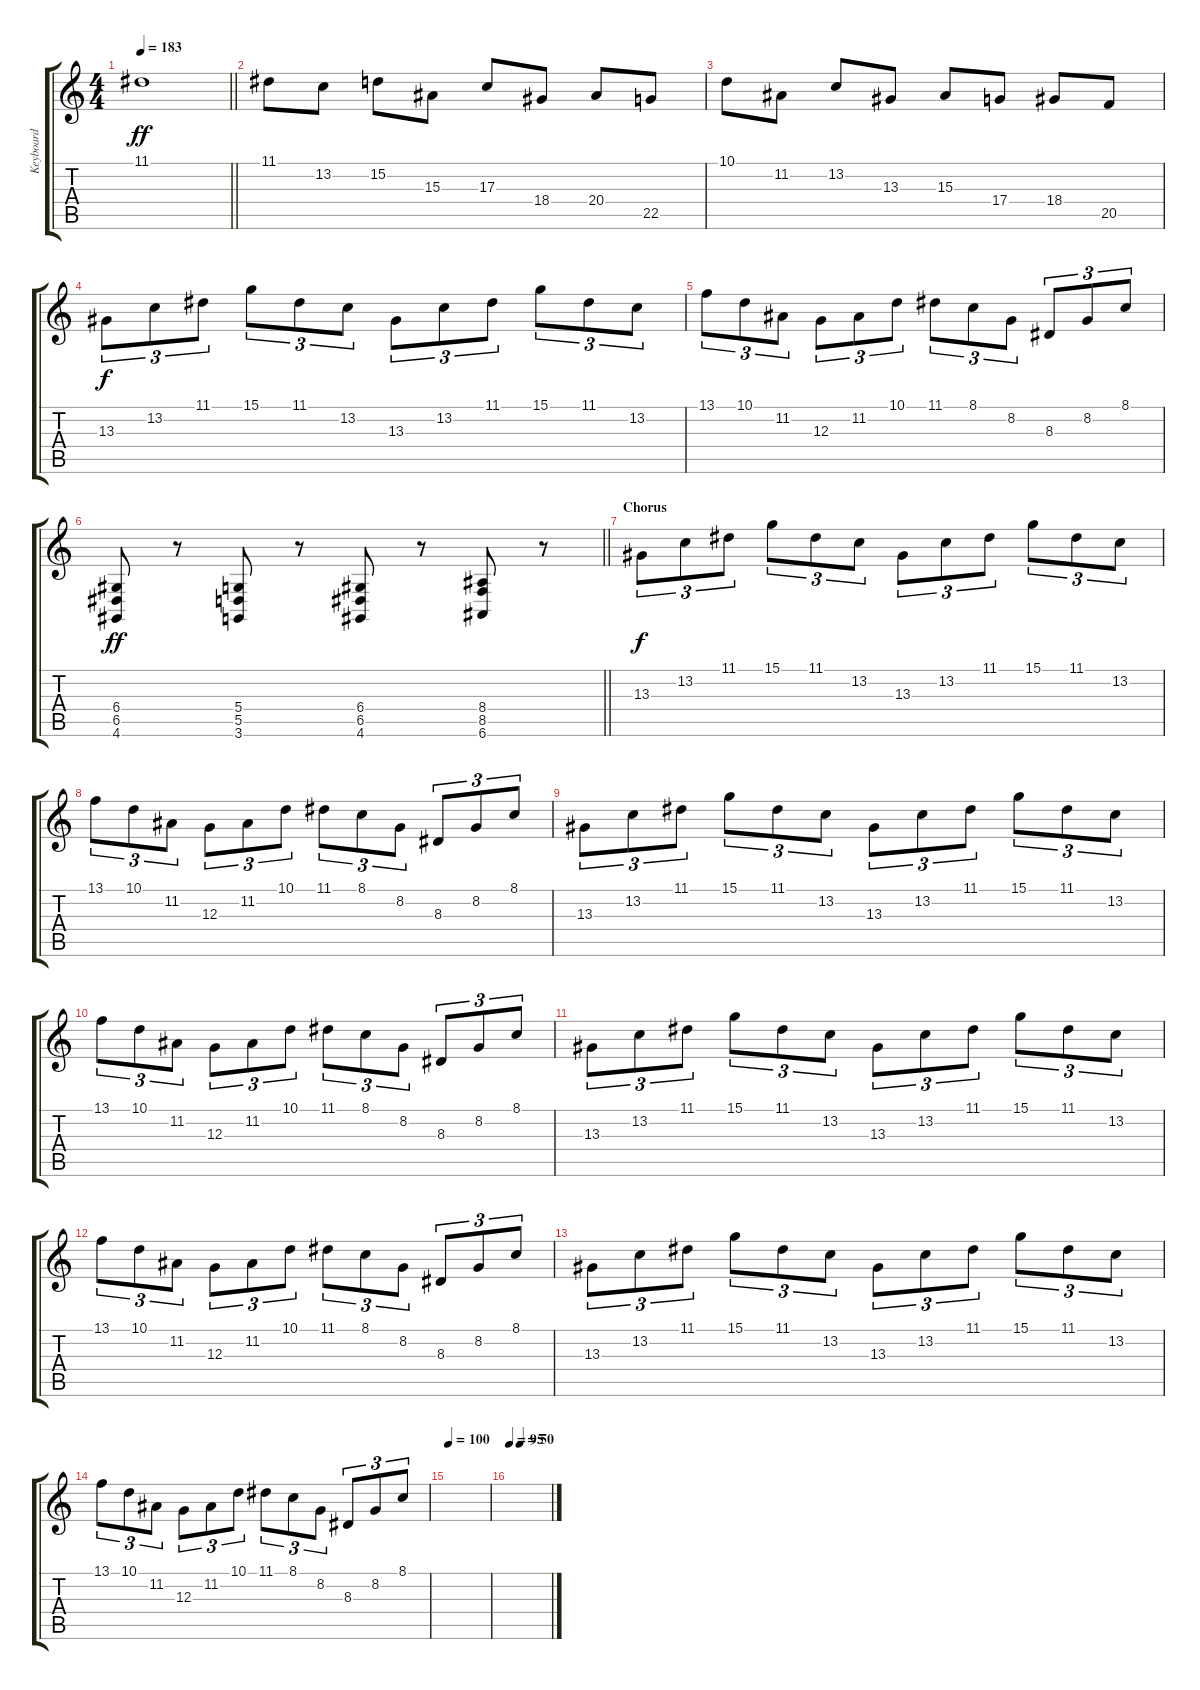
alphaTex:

\track ("Keyboard" "Keyboard") {instrument tremolostrings}
\staff {score tabs}
\tuning (E4 B3 G3 D3 A2 E2) {hide}
\ts (4 4)
\tempo 183
\clef g2
\barLineRight lightlight
\ks c
11.1.1{dy ff} |
11.1.8 13.2.8 15.2.8 15.3.8 17.3.8 18.4.8 20.4.8 22.5.8 |
10.1.8 11.2.8 13.2.8 13.3.8 15.3.8 17.4.8 18.4.8 20.5.8 |
13.3.8{tu (3 2) dy f} 13.2.8{tu (3 2)} 11.1.8{tu (3 2)} 15.1.8{tu (3 2)} 11.1.8{tu (3 2)} 13.2.8{tu (3 2)} 13.3.8{tu (3 2)} 13.2.8{tu (3 2)} 11.1.8{tu (3 2)} 15.1.8{tu (3 2)} 11.1.8{tu (3 2)} 13.2.8{tu (3 2)} |
13.1.8{tu (3 2)} 10.1.8{tu (3 2)} 11.2.8{tu (3 2)} 12.3.8{tu (3 2)} 11.2.8{tu (3 2)} 10.1.8{tu (3 2)} 11.1.8{tu (3 2)} 8.1.8{tu (3 2)} 8.2.8{tu (3 2)} 8.3.8{tu (3 2)} 8.2.8{tu (3 2)} 8.1.8{tu (3 2)} |
\barLineRight lightlight
(6.4 6.5 4.6).8{dy ff} r.8 (5.4 5.5 3.6).8 r.8 (6.4 6.5 4.6).8 r.8 (8.4 8.5 6.6).8 r.8 |
\section ("" "Chorus")
13.3.8{tu (3 2) dy f} 13.2.8{tu (3 2)} 11.1.8{tu (3 2)} 15.1.8{tu (3 2)} 11.1.8{tu (3 2)} 13.2.8{tu (3 2)} 13.3.8{tu (3 2)} 13.2.8{tu (3 2)} 11.1.8{tu (3 2)} 15.1.8{tu (3 2)} 11.1.8{tu (3 2)} 13.2.8{tu (3 2)} |
13.1.8{tu (3 2)} 10.1.8{tu (3 2)} 11.2.8{tu (3 2)} 12.3.8{tu (3 2)} 11.2.8{tu (3 2)} 10.1.8{tu (3 2)} 11.1.8{tu (3 2)} 8.1.8{tu (3 2)} 8.2.8{tu (3 2)} 8.3.8{tu (3 2)} 8.2.8{tu (3 2)} 8.1.8{tu (3 2)} |
13.3.8{tu (3 2)} 13.2.8{tu (3 2)} 11.1.8{tu (3 2)} 15.1.8{tu (3 2)} 11.1.8{tu (3 2)} 13.2.8{tu (3 2)} 13.3.8{tu (3 2)} 13.2.8{tu (3 2)} 11.1.8{tu (3 2)} 15.1.8{tu (3 2)} 11.1.8{tu (3 2)} 13.2.8{tu (3 2)} |
13.1.8{tu (3 2)} 10.1.8{tu (3 2)} 11.2.8{tu (3 2)} 12.3.8{tu (3 2)} 11.2.8{tu (3 2)} 10.1.8{tu (3 2)} 11.1.8{tu (3 2)} 8.1.8{tu (3 2)} 8.2.8{tu (3 2)} 8.3.8{tu (3 2)} 8.2.8{tu (3 2)} 8.1.8{tu (3 2)} |
13.3.8{tu (3 2)} 13.2.8{tu (3 2)} 11.1.8{tu (3 2)} 15.1.8{tu (3 2)} 11.1.8{tu (3 2)} 13.2.8{tu (3 2)} 13.3.8{tu (3 2)} 13.2.8{tu (3 2)} 11.1.8{tu (3 2)} 15.1.8{tu (3 2)} 11.1.8{tu (3 2)} 13.2.8{tu (3 2)} |
13.1.8{tu (3 2)} 10.1.8{tu (3 2)} 11.2.8{tu (3 2)} 12.3.8{tu (3 2)} 11.2.8{tu (3 2)} 10.1.8{tu (3 2)} 11.1.8{tu (3 2)} 8.1.8{tu (3 2)} 8.2.8{tu (3 2)} 8.3.8{tu (3 2)} 8.2.8{tu (3 2)} 8.1.8{tu (3 2)} |
13.3.8{tu (3 2)} 13.2.8{tu (3 2)} 11.1.8{tu (3 2)} 15.1.8{tu (3 2)} 11.1.8{tu (3 2)} 13.2.8{tu (3 2)} 13.3.8{tu (3 2)} 13.2.8{tu (3 2)} 11.1.8{tu (3 2)} 15.1.8{tu (3 2)} 11.1.8{tu (3 2)} 13.2.8{tu (3 2)} |
13.1.8{tu (3 2)} 10.1.8{tu (3 2)} 11.2.8{tu (3 2)} 12.3.8{tu (3 2)} 11.2.8{tu (3 2)} 10.1.8{tu (3 2)} 11.1.8{tu (3 2)} 8.1.8{tu (3 2)} 8.2.8{tu (3 2)} 8.3.8{tu (3 2)} 8.2.8{tu (3 2)} 8.1.8{tu (3 2)} |
\tempo 100
|
\tempo 95
\tempo (50 0.25)
